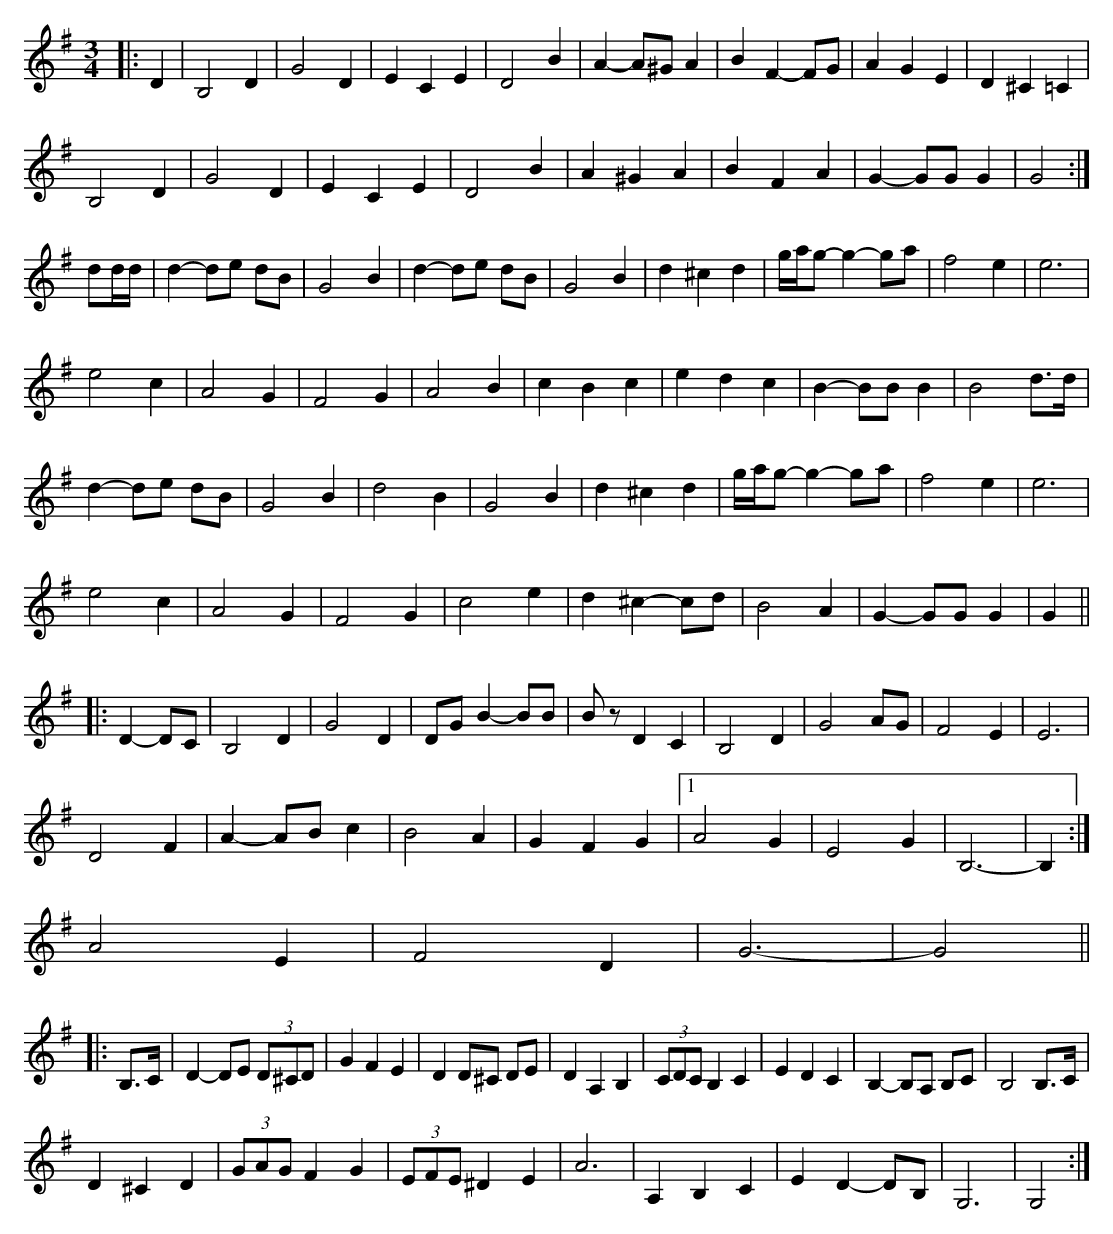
X:1
M:3/4
K:G
|:D2|B,4 D2|G4 D2|E2 C2 E2|D4 B2|A2- A^G A2|B2 F2- FG|A2 G2 E2|D2 ^C2 =C2|
B,4 D2|G4 D2|E2 C2 E2|D4 B2|A2 ^G2 A2|B2 F2 A2|G2- GG G2|G4:|
dd/d/|d2- de dB|G4 B2|d2- de dB|G4 B2|d2 ^c2 d2|g/a/g- g2- ga|f4 e2|e6|
e4 c2|A4 G2|F4 G2|A4 B2|c2 B2 c2|e2 d2 c2|B2- BB B2|B4 d>d|
d2- de dB|G4 B2|d4 B2|G4 B2|d2 ^c2 d2|g/a/g- g2- ga|f4 e2|e6|
e4 c2|A4 G2|F4 G2|c4 e2|d2 ^c2- cd|B4 A2|G2- GG G2|G2||
|:D2- DC|B,4 D2|G4 D2|DG B2- BB|Bz D2 C2|B,4 D2|G4 AG|F4 E2|E6|
D4 F2|A2- AB c2|B4 A2|G2 F2 G2|1 A4 G2|E4 G2|B,6-|B,2:|
2 A4 E2|F4 D2|G6-|G4||
|:B,>C|D2- DE (3D^CD|G2 F2 E2|D2 D^C DE|D2 A,2 B,2|(3CDC B,2 C2|E2 D2 C2|B,2- B,A, B,C|B,4 B,>C|
D2 ^C2 D2|(3GAG F2 G2|(3EFE ^D2 E2|A6|A,2 B,2 C2|E2 D2- DB,|G,6|G,4:|
